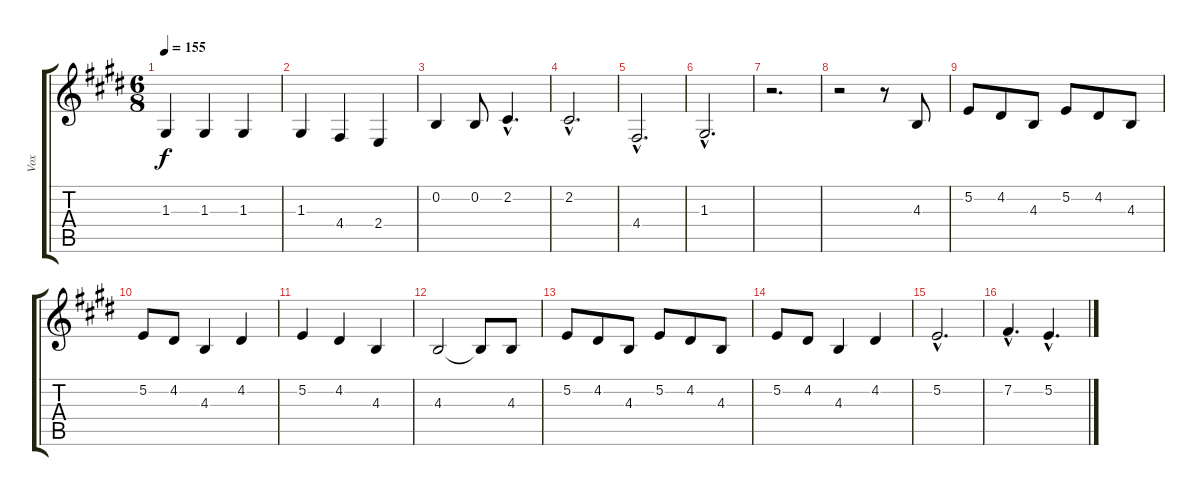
\track ("Vox" "Vox") {instrument choiraahs}
\staff {score tabs}
\tuning (E4 B3 G3 D3 A2 E2) {hide}
\ts (6 8)
\tempo 155
\clef g2
\ks e
1.3.4{dy f} 1.3.4 1.3.4 |
1.3.4 4.4.4 2.4.4 |
0.2.4 0.2.8 2.2{hac}.4{d} |
2.2{hac}.2{d} |
4.4{hac}.2{d} |
1.3{hac}.2{d} |
r.2{d} |
r.2 r.8 4.3.8 |
5.2.8 4.2.8 4.3.8 5.2.8 4.2.8 4.3.8 |
5.2.8 4.2.8 4.3.4 4.2.4 |
5.2.4 4.2.4 4.3.4 |
4.3.2 4.3{t}.8 4.3.8 |
5.2.8 4.2.8 4.3.8 5.2.8 4.2.8 4.3.8 |
5.2.8 4.2.8 4.3.4 4.2.4 |
5.2{hac}.2{d} |
7.2{hac}.4{d} 5.2{hac}.4{d}
